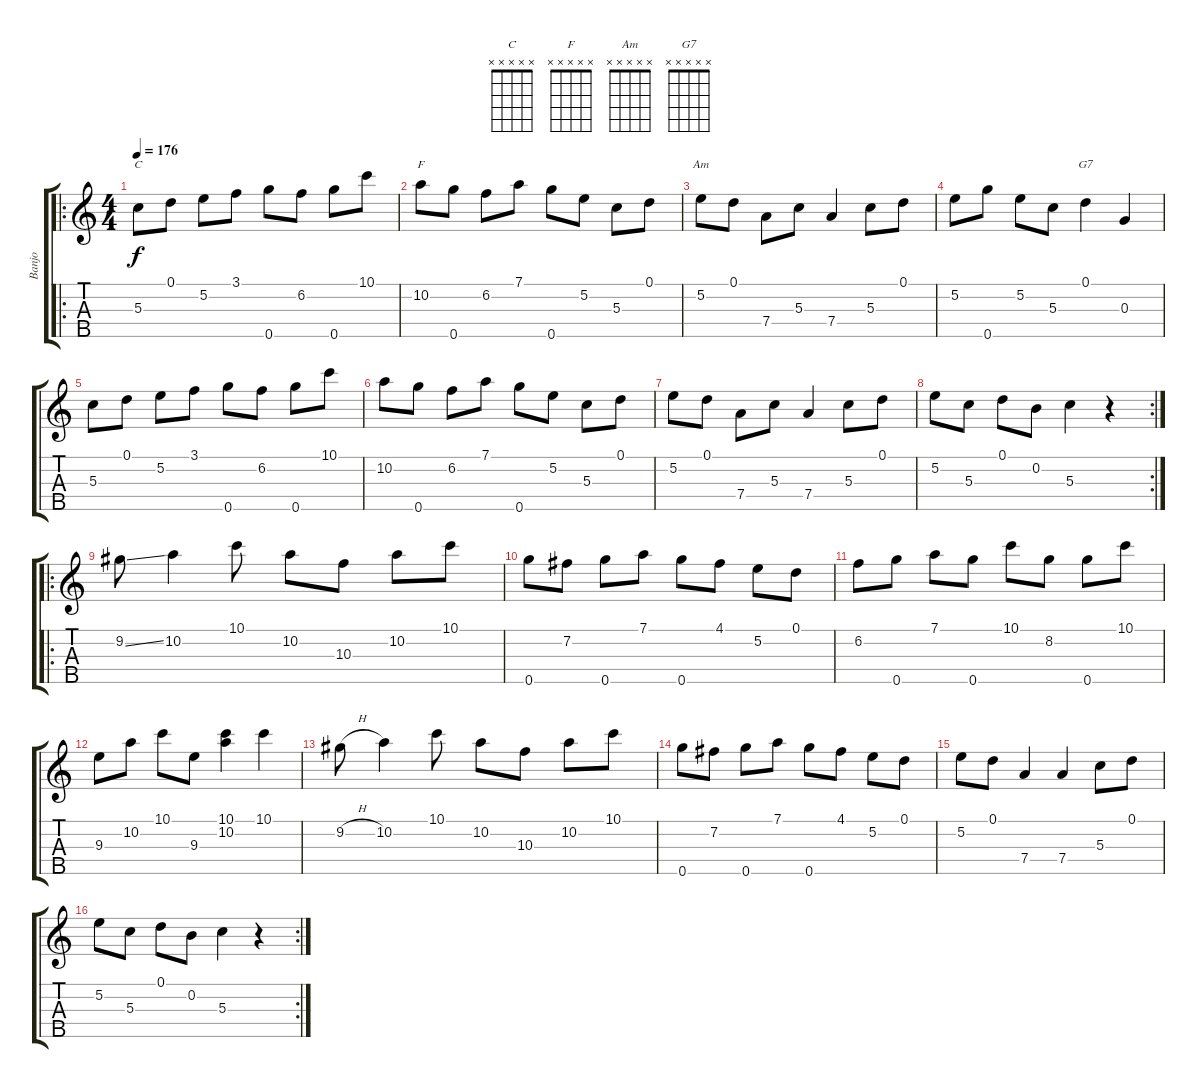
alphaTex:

\track ("Banjo" "Banjo") {instrument banjo}
\staff {score tabs}
\tuning (D4 B3 G3 D3 G4) {hide}
\displaytranspose 12
\chord ("C" x x x x x) {firstfret 0}
\chord ("F" x x x x x) {firstfret 0}
\chord ("Am" x x x x x) {firstfret 0}
\chord ("G7" x x x x x) {firstfret 0}
\ro
\ts (4 4)
\tempo 176
\clef g2
\ks c
5.3.8{ch "C" dy f instrument banjo} 0.1.8 5.2.8 3.1.8 0.5.8 6.2.8 0.5.8 10.1.8 |
10.2.8{ch "F"} 0.5.8 6.2.8 7.1.8 0.5.8 5.2.8 5.3.8 0.1.8 |
5.2.8{ch "Am"} 0.1.8 7.4.8 5.3.8 7.4.4 5.3.8 0.1.8 |
5.2.8 0.5.8 5.2.8 5.3.8 0.1.4{ch "G7"} 0.3.4 |
5.3.8 0.1.8 5.2.8 3.1.8 0.5.8 6.2.8 0.5.8 10.1.8 |
10.2.8 0.5.8 6.2.8 7.1.8 0.5.8 5.2.8 5.3.8 0.1.8 |
5.2.8 0.1.8 7.4.8 5.3.8 7.4.4 5.3.8 0.1.8 |
\rc 2
5.2.8 5.3.8 0.1.8 0.2.8 5.3.4 r.4 |
\ro
9.2{ss}.8 10.2.4 10.1.8 10.2.8 10.3.8 10.2.8 10.1.8 |
0.5.8 7.2.8 0.5.8 7.1.8 0.5.8 4.1.8 5.2.8 0.1.8 |
6.2.8 0.5.8 7.1.8 0.5.8 10.1.8 8.2.8 0.5.8 10.1.8 |
9.3.8 10.2.8 10.1.8 9.3.8 (10.1 10.2).4 10.1.4 |
9.2{h}.8 10.2.4 10.1.8 10.2.8 10.3.8 10.2.8 10.1.8 |
0.5.8 7.2.8 0.5.8 7.1.8 0.5.8 4.1.8 5.2.8 0.1.8 |
5.2.8 0.1.8 7.4.4 7.4.4 5.3.8 0.1.8 |
\rc 2
5.2.8 5.3.8 0.1.8 0.2.8 5.3.4 r.4
